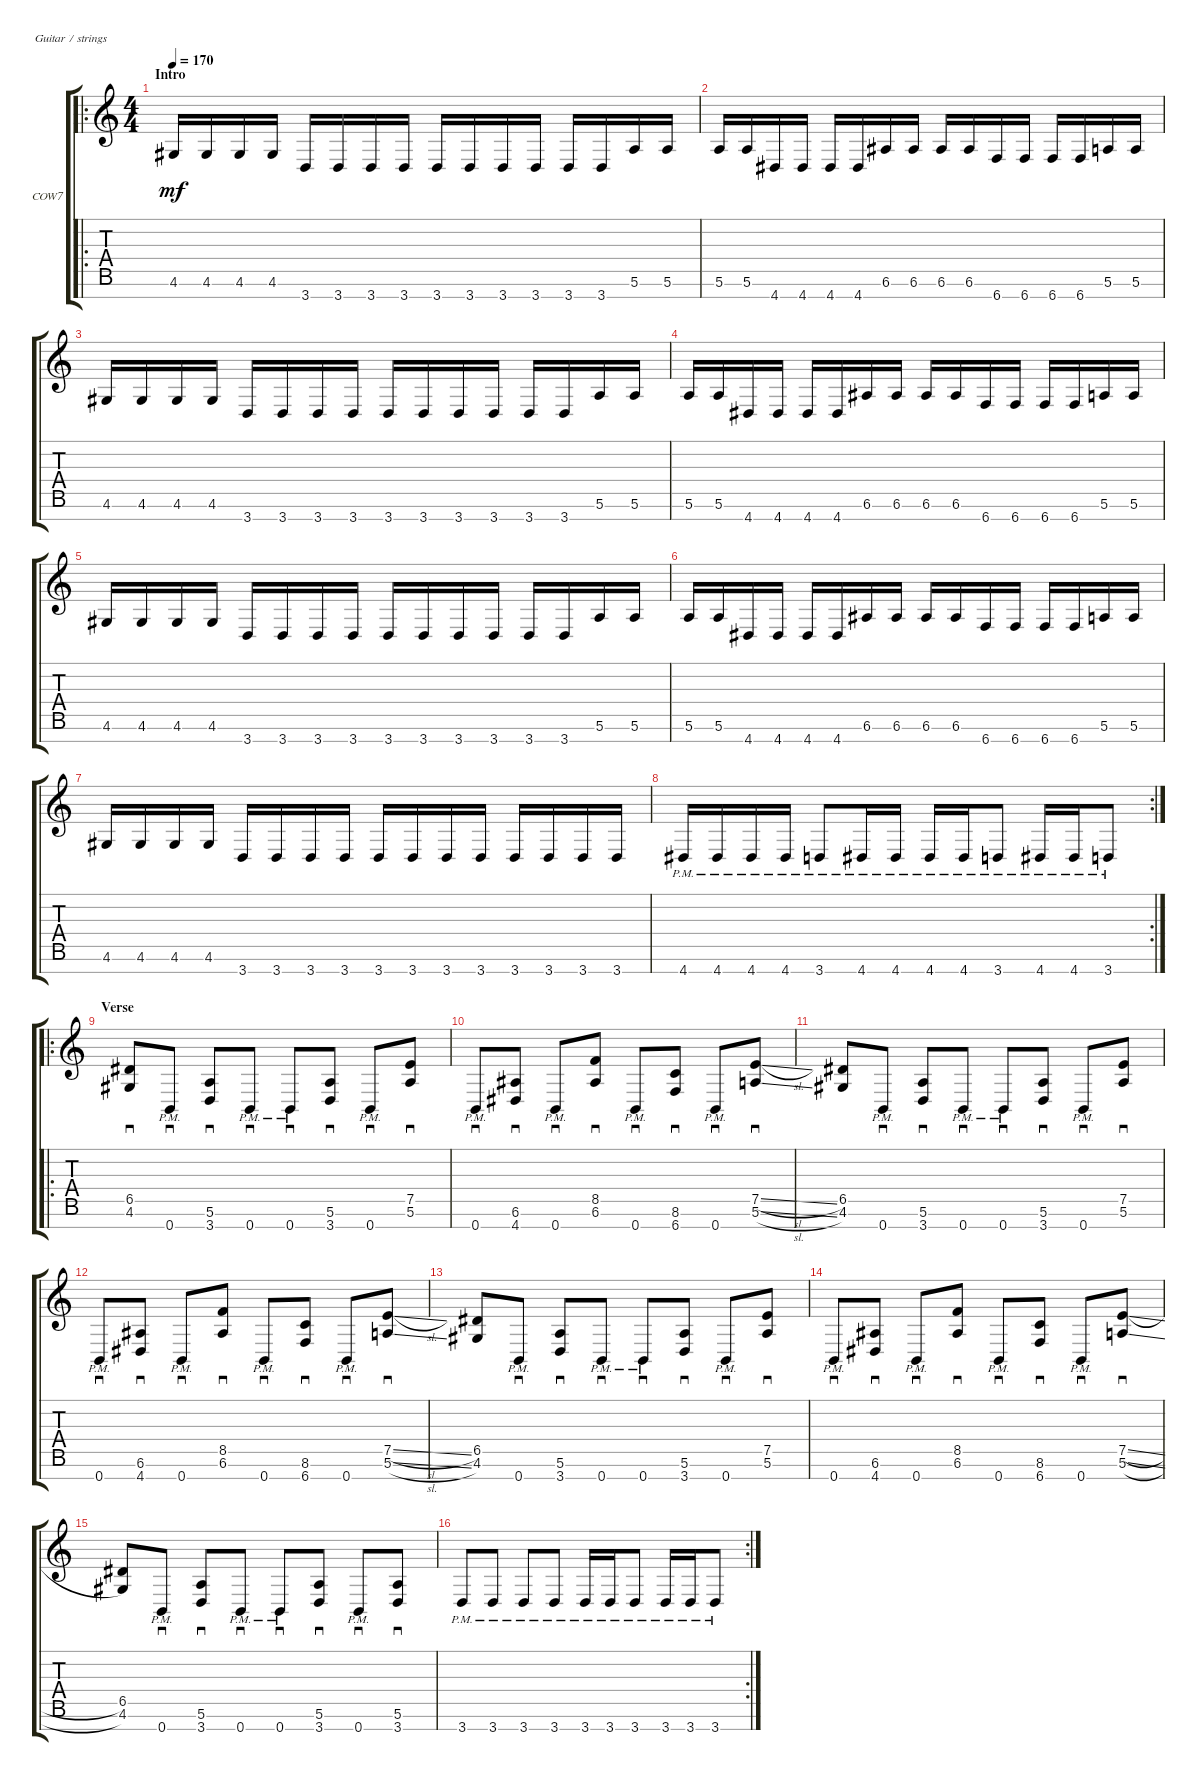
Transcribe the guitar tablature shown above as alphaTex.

\defaultSystemsLayout 4
\bracketExtendMode groupsimilarinstruments
\firstSystemTrackNameOrientation horizontal
\otherSystemsTrackNameOrientation horizontal
\track ("Christian Olde Wolbers" "COW7") {instrument distortionguitar}
\staff {score tabs}
\tuning (E4 B3 G3 D3 A2 E2 B1)
\ro
\ts (4 4)
\section ("" "Intro")
\tempo 170
\clef g2
\ks c
4.6.16{dy mf instrument distortionguitar} 4.6.16 4.6.16 4.6.16 3.7.16 3.7.16 3.7.16 3.7.16 3.7.16 3.7.16 3.7.16 3.7.16 3.7.16 3.7.16 5.6.16 5.6.16 |
5.6.16 5.6.16 4.7.16 4.7.16 4.7.16 4.7.16 6.6.16 6.6.16 6.6.16 6.6.16 6.7.16 6.7.16 6.7.16 6.7.16 5.6.16 5.6.16 |
\scale
0.508282 4.6.16 4.6.16 4.6.16 4.6.16 3.7.16 3.7.16 3.7.16 3.7.16 3.7.16 3.7.16 3.7.16 3.7.16 3.7.16 3.7.16 5.6.16 5.6.16 |
\scale
0.491823 5.6.16 5.6.16 4.7.16 4.7.16 4.7.16 4.7.16 6.6.16 6.6.16 6.6.16 6.6.16 6.7.16 6.7.16 6.7.16 6.7.16 5.6.16 5.6.16 |
\scale
0.50971 4.6.16 4.6.16 4.6.16 4.6.16 3.7.16 3.7.16 3.7.16 3.7.16 3.7.16 3.7.16 3.7.16 3.7.16 3.7.16 3.7.16 5.6.16 5.6.16 |
\scale
0.490397 5.6.16 5.6.16 4.7.16 4.7.16 4.7.16 4.7.16 6.6.16 6.6.16 6.6.16 6.6.16 6.7.16 6.7.16 6.7.16 6.7.16 5.6.16 5.6.16 |
4.6.16 4.6.16 4.6.16 4.6.16 3.7.16 3.7.16 3.7.16 3.7.16 3.7.16 3.7.16 3.7.16 3.7.16 3.7.16 3.7.16 3.7.16 3.7.16 |
\rc 2
4.7{pm}.16 4.7{pm}.16 4.7{pm}.16 4.7{pm}.16 3.7{pm}.8 4.7{pm}.16 4.7{pm}.16 4.7{pm}.16 4.7{pm}.16 3.7{pm}.8 4.7{pm}.16 4.7{pm}.16 3.7{pm}.8 |
\ro
\section ("" "Verse")
\scale
0.504313 (6.5 4.6).8{sd} 0.7{pm}.8{sd} (3.7 5.6).8{sd} 0.7{pm}.8{sd} 0.7{pm}.8{sd} (3.7 5.6).8{sd} 0.7{pm}.8{sd} (7.5 5.6).8{sd} |
\scale
0.495801 0.7{pm}.8{sd} (6.6 4.7).8{sd} 0.7{pm}.8{sd} (6.6 8.5).8{sd} 0.7{pm}.8{sd} (6.7 8.6).8{sd} 0.7{pm}.8{sd} (5.6{sl} 7.5{sl}).8{sd} |
\scale
0.495559 (4.6 6.5).8 0.7{pm}.8{sd} (3.7 5.6).8{sd} 0.7{pm}.8{sd} 0.7{pm}.8{sd} (3.7 5.6).8{sd} 0.7{pm}.8{sd} (7.5 5.6).8{sd} |
\scale
0.504536 0.7{pm}.8{sd} (6.6 4.7).8{sd} 0.7{pm}.8{sd} (6.6 8.5).8{sd} 0.7{pm}.8{sd} (6.7 8.6).8{sd} 0.7{pm}.8{sd} (5.6{sl} 7.5{sl}).8{sd} |
\scale
0.499843 (4.6 6.5).8 0.7{pm}.8{sd} (3.7 5.6).8{sd} 0.7{pm}.8{sd} 0.7{pm}.8{sd} (3.7 5.6).8{sd} 0.7{pm}.8{sd} (7.5 5.6).8{sd} |
\scale
0.500261 0.7{pm}.8{sd} (6.6 4.7).8{sd} 0.7{pm}.8{sd} (6.6 8.5).8{sd} 0.7{pm}.8{sd} (6.7 8.6).8{sd} 0.7{pm}.8{sd} (5.6{sl} 7.5{sl}).8{sd} |
(4.6 6.5).8 0.7{pm}.8{sd} (3.7 5.6).8{sd} 0.7{pm}.8{sd} 0.7{pm}.8{sd} (3.7 5.6).8{sd} 0.7{pm}.8{sd} (3.7 5.6).8{sd} |
\rc 2
3.7{pm}.8 3.7{pm}.8 3.7{pm}.8 3.7{pm}.8 3.7{pm}.16 3.7{pm}.16 3.7{pm}.8 3.7{pm}.16 3.7{pm}.16 3.7{pm}.8
